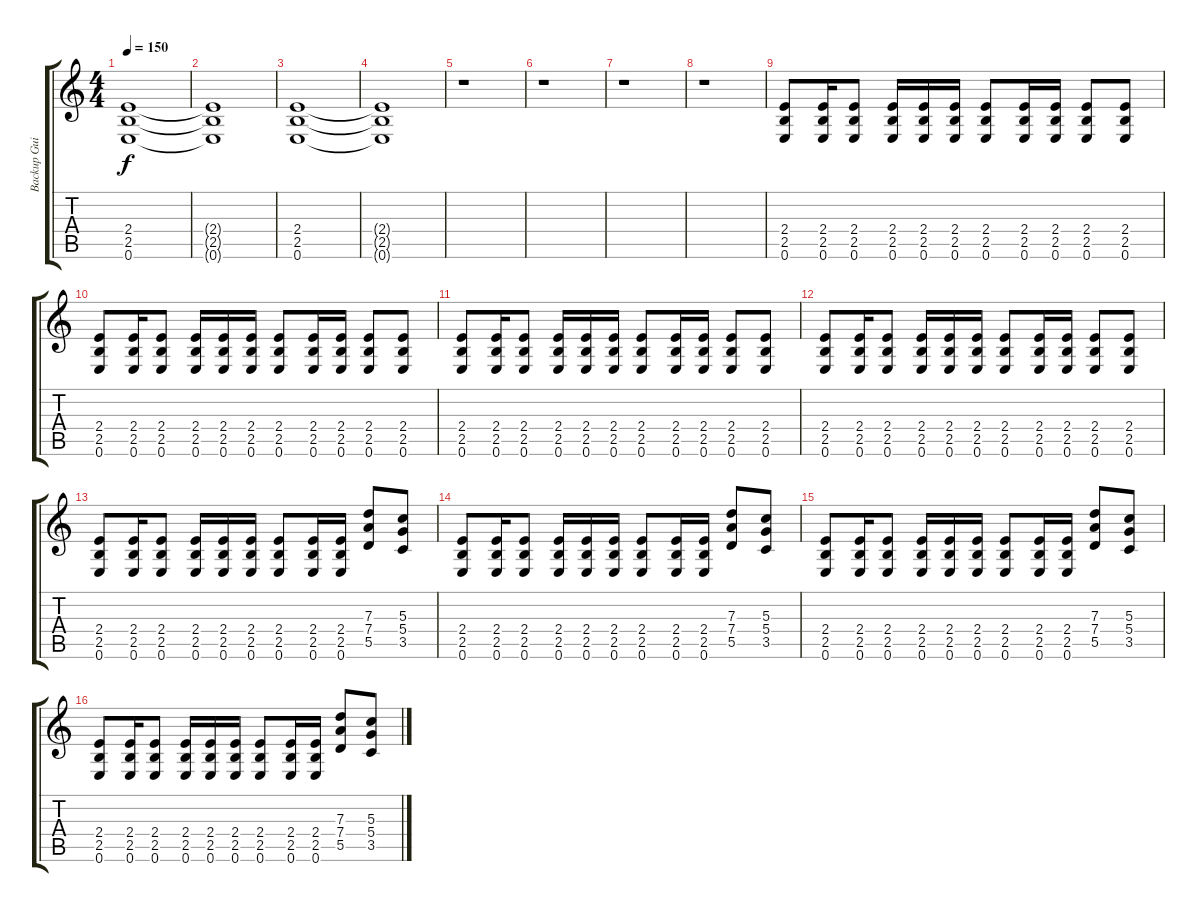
\track ("Backup Guitar" "Backup Gui") {instrument distortionguitar}
\staff {score tabs}
\tuning (E4 B3 G3 D3 A2 E2) {hide}
\ts (4 4)
\tempo 150
\clef g2
\ks c
(2.4 2.5 0.6).1{dy f} |
(2.4{t} 2.5{t} 0.6{t}).1 |
(2.4 2.5 0.6).1 |
(2.4{t} 2.5{t} 0.6{t}).1 |
r.1 |
r.1 |
r.1 |
r.1 |
(2.4 2.5 0.6).8 (2.4 2.5 0.6).16 (2.4 2.5 0.6).8 (2.4 2.5 0.6).16 (2.4 2.5 0.6).16 (2.4 2.5 0.6).16 (2.4 2.5 0.6).8 (2.4 2.5 0.6).16 (2.4 2.5 0.6).16 (2.4 2.5 0.6).8 (2.4 2.5 0.6).8 |
(2.4 2.5 0.6).8 (2.4 2.5 0.6).16 (2.4 2.5 0.6).8 (2.4 2.5 0.6).16 (2.4 2.5 0.6).16 (2.4 2.5 0.6).16 (2.4 2.5 0.6).8 (2.4 2.5 0.6).16 (2.4 2.5 0.6).16 (2.4 2.5 0.6).8 (2.4 2.5 0.6).8 |
(2.4 2.5 0.6).8 (2.4 2.5 0.6).16 (2.4 2.5 0.6).8 (2.4 2.5 0.6).16 (2.4 2.5 0.6).16 (2.4 2.5 0.6).16 (2.4 2.5 0.6).8 (2.4 2.5 0.6).16 (2.4 2.5 0.6).16 (2.4 2.5 0.6).8 (2.4 2.5 0.6).8 |
(2.4 2.5 0.6).8 (2.4 2.5 0.6).16 (2.4 2.5 0.6).8 (2.4 2.5 0.6).16 (2.4 2.5 0.6).16 (2.4 2.5 0.6).16 (2.4 2.5 0.6).8 (2.4 2.5 0.6).16 (2.4 2.5 0.6).16 (2.4 2.5 0.6).8 (2.4 2.5 0.6).8 |
(2.4 2.5 0.6).8 (2.4 2.5 0.6).16 (2.4 2.5 0.6).8 (2.4 2.5 0.6).16 (2.4 2.5 0.6).16 (2.4 2.5 0.6).16 (2.4 2.5 0.6).8 (2.4 2.5 0.6).16 (2.4 2.5 0.6).16 (7.3 7.4 5.5).8 (5.3 5.4 3.5).8 |
(2.4 2.5 0.6).8 (2.4 2.5 0.6).16 (2.4 2.5 0.6).8 (2.4 2.5 0.6).16 (2.4 2.5 0.6).16 (2.4 2.5 0.6).16 (2.4 2.5 0.6).8 (2.4 2.5 0.6).16 (2.4 2.5 0.6).16 (7.3 7.4 5.5).8 (5.3 5.4 3.5).8 |
(2.4 2.5 0.6).8 (2.4 2.5 0.6).16 (2.4 2.5 0.6).8 (2.4 2.5 0.6).16 (2.4 2.5 0.6).16 (2.4 2.5 0.6).16 (2.4 2.5 0.6).8 (2.4 2.5 0.6).16 (2.4 2.5 0.6).16 (7.3 7.4 5.5).8 (5.3 5.4 3.5).8 |
(2.4 2.5 0.6).8 (2.4 2.5 0.6).16 (2.4 2.5 0.6).8 (2.4 2.5 0.6).16 (2.4 2.5 0.6).16 (2.4 2.5 0.6).16 (2.4 2.5 0.6).8 (2.4 2.5 0.6).16 (2.4 2.5 0.6).16 (7.3 7.4 5.5).8 (5.3 5.4 3.5).8
